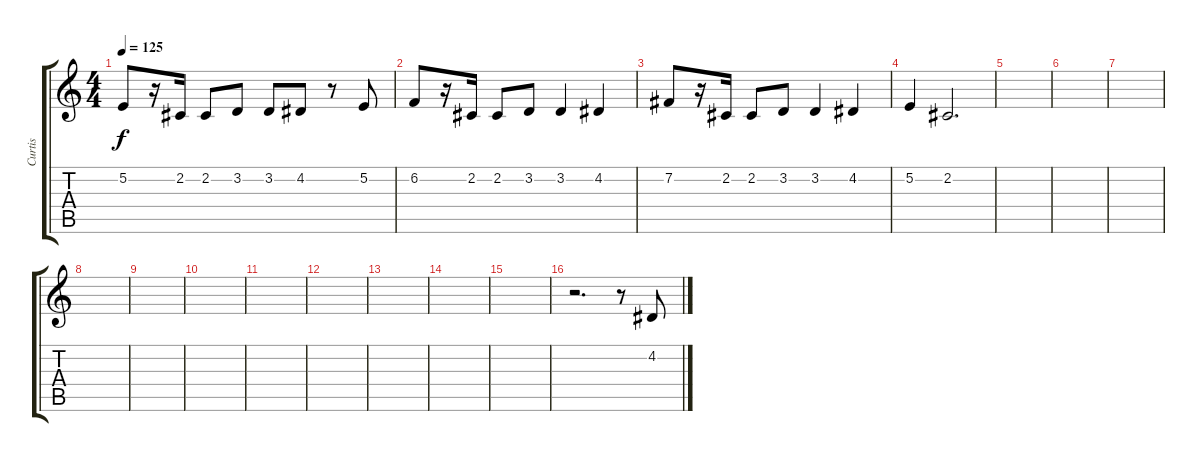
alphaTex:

\track ("Curtis" "Curtis") {instrument baritonesax}
\staff {score tabs}
\tuning (E4 B3 G3 D3 A2 E2) {hide}
\ts (4 4)
\tempo 125
\clef g2
\ks c
5.2.8{dy f} r.16 2.2.16 2.2.8 3.2.8 3.2.8 4.2.8 r.8 5.2.8 |
6.2.8 r.16 2.2.16 2.2.8 3.2.8 3.2.4 4.2.4 |
7.2.8 r.16 2.2.16 2.2.8 3.2.8 3.2.4 4.2.4 |
5.2.4 2.2.2{d} |
|
|
|
|
|
|
|
|
|
|
|
r.2{d} r.8 4.2.8
